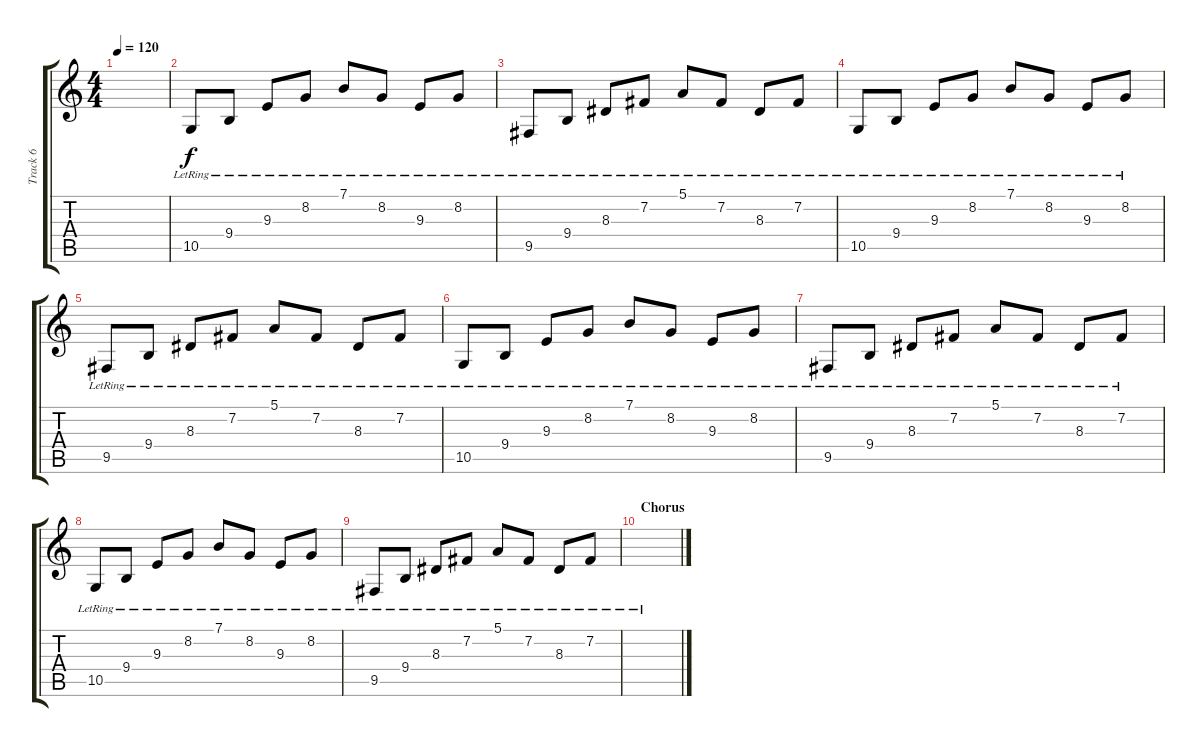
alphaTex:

\track ("Track 6" "Track 6") {instrument acousticgrandpiano}
\staff {score tabs}
\tuning (E4 B3 G3 D3 A2 E2) {hide}
\ts (4 4)
\tempo 120
\clef g2
\ks c
|
10.5{lr}.8 9.4{lr}.8 9.3{lr}.8 8.2{lr}.8 7.1{lr}.8 8.2{lr}.8 9.3{lr}.8 8.2{lr}.8 |
9.5{lr}.8 9.4{lr}.8 8.3{lr}.8 7.2{lr}.8 5.1{lr}.8 7.2{lr}.8 8.3{lr}.8 7.2{lr}.8 |
10.5{lr}.8 9.4{lr}.8 9.3{lr}.8 8.2{lr}.8 7.1{lr}.8 8.2{lr}.8 9.3{lr}.8 8.2{lr}.8 |
9.5{lr}.8 9.4{lr}.8 8.3{lr}.8 7.2{lr}.8 5.1{lr}.8 7.2{lr}.8 8.3{lr}.8 7.2{lr}.8 |
10.5{lr}.8 9.4{lr}.8 9.3{lr}.8 8.2{lr}.8 7.1{lr}.8 8.2{lr}.8 9.3{lr}.8 8.2{lr}.8 |
9.5{lr}.8 9.4{lr}.8 8.3{lr}.8 7.2{lr}.8 5.1{lr}.8 7.2{lr}.8 8.3{lr}.8 7.2{lr}.8 |
10.5{lr}.8 9.4{lr}.8 9.3{lr}.8 8.2{lr}.8 7.1{lr}.8 8.2{lr}.8 9.3{lr}.8 8.2{lr}.8 |
9.5{lr}.8 9.4{lr}.8 8.3{lr}.8 7.2{lr}.8 5.1{lr}.8 7.2{lr}.8 8.3{lr}.8 7.2{lr}.8 |
\section ("" "Chorus")
